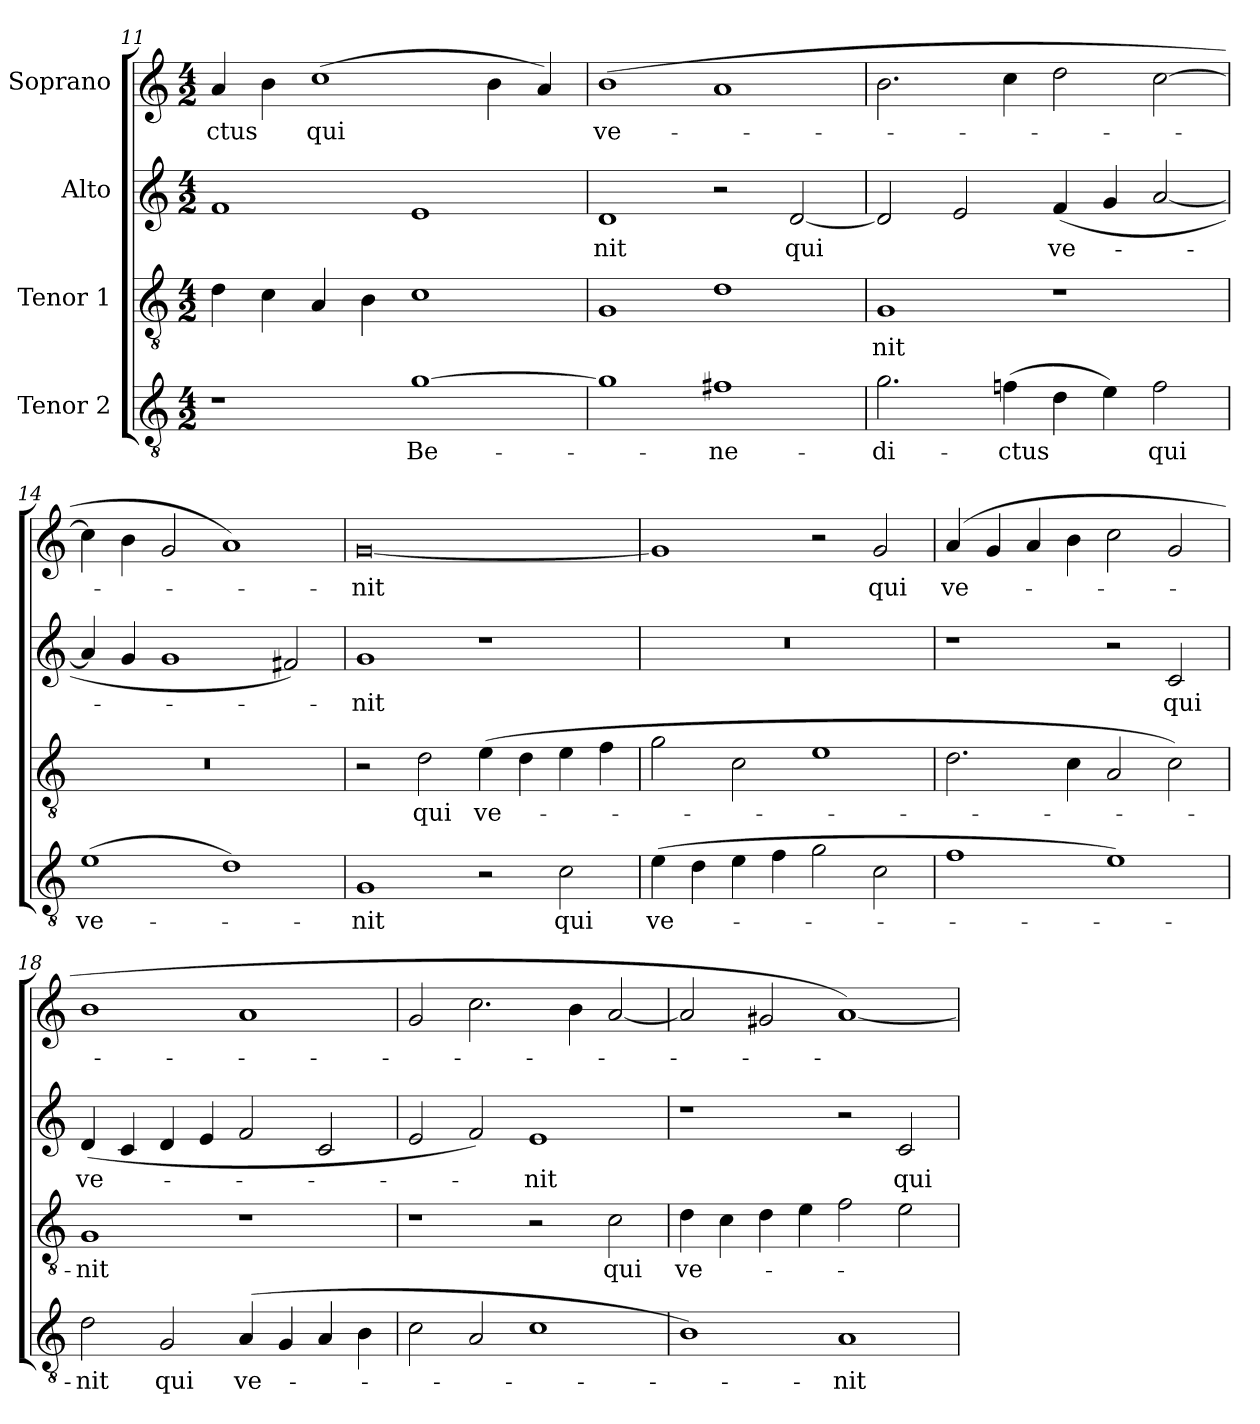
**kern	**text	**kern	**text	**kern	**text	**kern	**text
*part4	*part4	*part3	*part3	*part2	*part2	*part1	*part1
*staff4	*staff4	*staff3	*staff3	*staff2	*staff2	*staff1	*staff1
*I"Tenor 2	*	*I"Tenor 1	*	*I"Alto	*	*I"Soprano	*
!!LO:PB:g=z
*clefGv2	*	*clefGv2	*	*clefG2	*	*clefG2	*
*k[]	*	*k[]	*	*k[]	*	*k[]	*
*C:	*	*C:	*	*C:	*	*C:	*
*M4/2	*	*M4/2	*	*M4/2	*	*M4/2	*
=11	=11	=11	=11	=11	=11	=11	=11
1r	.	4d\	.	1f	.	4a/	-ctus
.	.	4c\	.	.	.	4b\	.
.	.	4A/	.	.	.	(1cc	qui
.	.	4B\	.	.	.	.	.
[1g	Be-	1c	.	1e	.	.	.
.	.	.	.	.	.	4b\	.
.	.	.	.	.	.	4a/)	.
=12	=12	=12	=12	=12	=12	=12	=12
1g]	.	1G	.	1d	-nit	(1b	ve-
1f#X	-ne-	1d	.	2r	.	1a	.
.	.	.	.	[2d/	qui	.	.
=13	=13	=13	=13	=13	=13	=13	=13
2.g\	-di-	1G	-nit	2d/]	.	2.b\	.
.	.	.	.	2e/	.	.	.
(4fn\	-ctus	.	.	.	.	4cc\	.
4d\	.	1r	.	(4f/	ve-	2dd\	.
4e\)	.	.	.	4g/	.	.	.
2f\	qui	.	.	[2a/	.	[2cc\	.
=14	=14	=14	=14	=14	=14	=14	=14
(1e	ve-	0r	.	4a/]	.	4cc\]	.
.	.	.	.	4g/	.	4b\	.
.	.	.	.	1g	.	2g/	.
1d)	.	.	.	.	.	1a)	.
.	.	.	.	2f#X/)	.	.	.
=15	=15	=15	=15	=15	=15	=15	=15
1G	-nit	2r	.	1g	-nit	[0g	-nit
.	.	2d\	qui	.	.	.	.
2r	.	(4e\	ve-	1r	.	.	.
.	.	4d\	.	.	.	.	.
2c\	qui	4e\	.	.	.	.	.
.	.	4f\	.	.	.	.	.
!!LO:LB:g=z
=16	=16	=16	=16	=16	=16	=16	=16
(4e\	ve-	2g\	.	0r	.	1g]	.
4d\	.	.	.	.	.	.	.
4e\	.	2c\	.	.	.	.	.
4f\	.	.	.	.	.	.	.
2g\	.	1e	.	.	.	2r	.
2c\	.	.	.	.	.	2g/	qui
=17	=17	=17	=17	=17	=17	=17	=17
1f	.	2.d\	.	1r	.	(4a/	ve-
.	.	.	.	.	.	4g/	.
.	.	.	.	.	.	4a/	.
.	.	4c\	.	.	.	4b\	.
1e)	.	2A/	.	2r	.	2cc\	.
.	.	2c\)	.	2c/	qui	2g/	.
=18	=18	=18	=18	=18	=18	=18	=18
2d\	-nit	1G	-nit	(4d/	ve-	1b	.
.	.	.	.	4c/	.	.	.
2G/	qui	.	.	4d/	.	.	.
.	.	.	.	4e/	.	.	.
(4A/	ve-	1r	.	2f/	.	1a	.
4G/	.	.	.	.	.	.	.
4A/	.	.	.	2c/	.	.	.
4B\	.	.	.	.	.	.	.
=19	=19	=19	=19	=19	=19	=19	=19
2c\	.	1r	.	2e/	.	2g/	.
2A/	.	.	.	2f/)	.	2.cc\	.
1c	.	2r	.	1e	-nit	.	.
.	.	.	.	.	.	4b\	.
.	.	2c\	qui	.	.	[2a/	.
=20	=20	=20	=20	=20	=20	=20	=20
1B)	.	4d\	ve-	1r	.	2a/]	.
.	.	4c\	.	.	.	.	.
.	.	4d\	.	.	.	2g#X/	.
.	.	4e\	.	.	.	.	.
1A	-nit	2f\	.	2r	.	[1a)	.
.	.	2e\	.	2c/	qui	.	.
=	=	=	=	=	=	=	=
*-	*-	*-	*-	*-	*-	*-	*-
